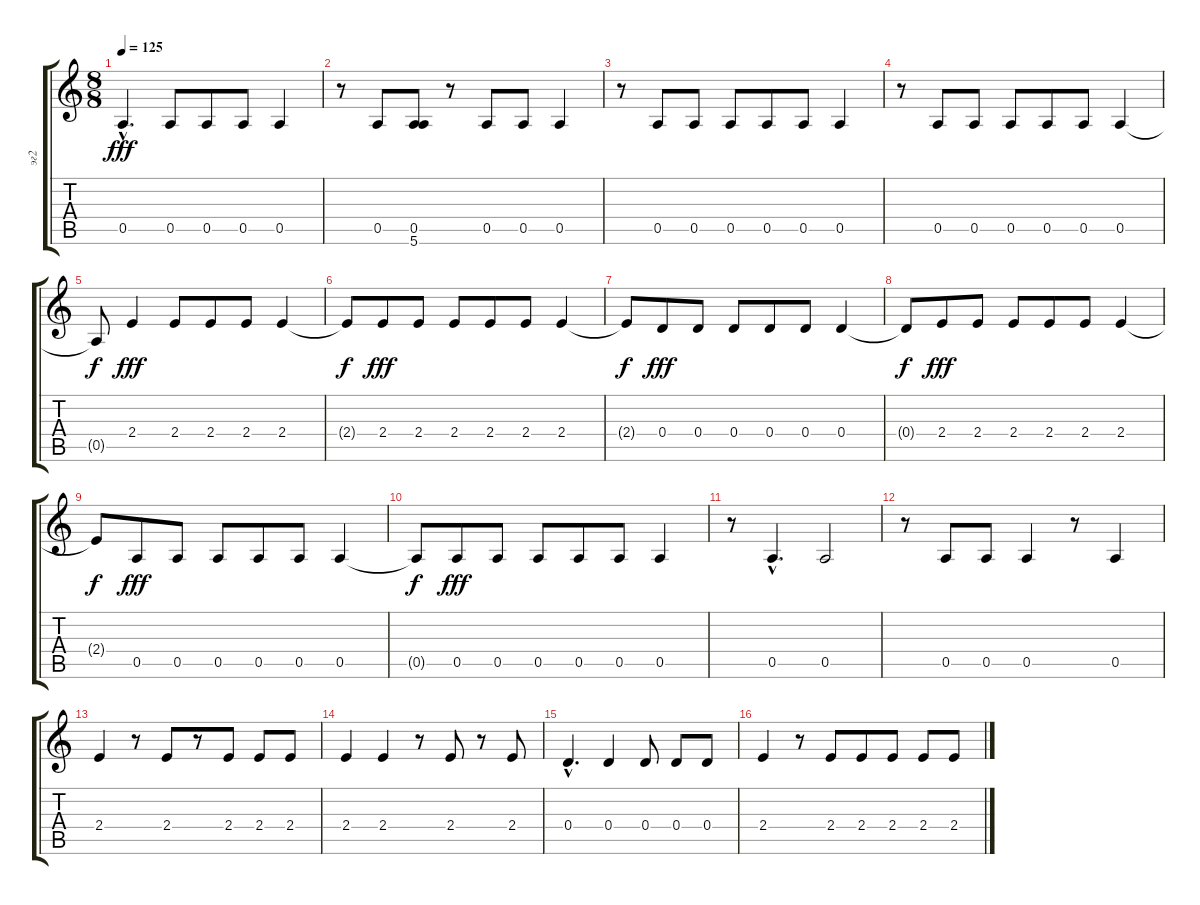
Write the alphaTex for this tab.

\track ("эг2" "эг2") {instrument distortionguitar}
\staff {score tabs}
\tuning (E4 B3 G3 D3 A2 E2) {hide}
\ts (8 8)
\tempo 125
\clef g2
\ks c
0.5{hac}.4{d dy fff} 0.5.8 0.5.8 0.5.8 0.5.4 |
r.8 0.5.8 (0.5 5.6).8 r.8 0.5.8 0.5.8 0.5.4 |
r.8 0.5.8 0.5.8 0.5.8 0.5.8 0.5.8 0.5.4 |
r.8 0.5.8 0.5.8 0.5.8 0.5.8 0.5.8 0.5.4 |
0.5{t}.8{dy f} 2.4.4{dy fff} 2.4.8 2.4.8 2.4.8 2.4.4 |
2.4{t}.8{dy f} 2.4.8{dy fff} 2.4.8 2.4.8 2.4.8 2.4.8 2.4.4 |
2.4{t}.8{dy f} 0.4.8{dy fff} 0.4.8 0.4.8 0.4.8 0.4.8 0.4.4 |
0.4{t}.8{dy f} 2.4.8{dy fff} 2.4.8 2.4.8 2.4.8 2.4.8 2.4.4 |
2.4{t}.8{dy f} 0.5.8{dy fff} 0.5.8 0.5.8 0.5.8 0.5.8 0.5.4 |
0.5{t}.8{dy f} 0.5.8{dy fff} 0.5.8 0.5.8 0.5.8 0.5.8 0.5.4 |
r.8 0.5{hac}.4{d} 0.5.2 |
r.8 0.5.8 0.5.8 0.5.4 r.8 0.5.4 |
2.4.4 r.8 2.4.8 r.8 2.4.8 2.4.8 2.4.8 |
2.4.4 2.4.4 r.8 2.4.8 r.8 2.4.8 |
0.4{hac}.4{d} 0.4.4 0.4.8 0.4.8 0.4.8 |
2.4.4 r.8 2.4.8 2.4.8 2.4.8 2.4.8 2.4.8
